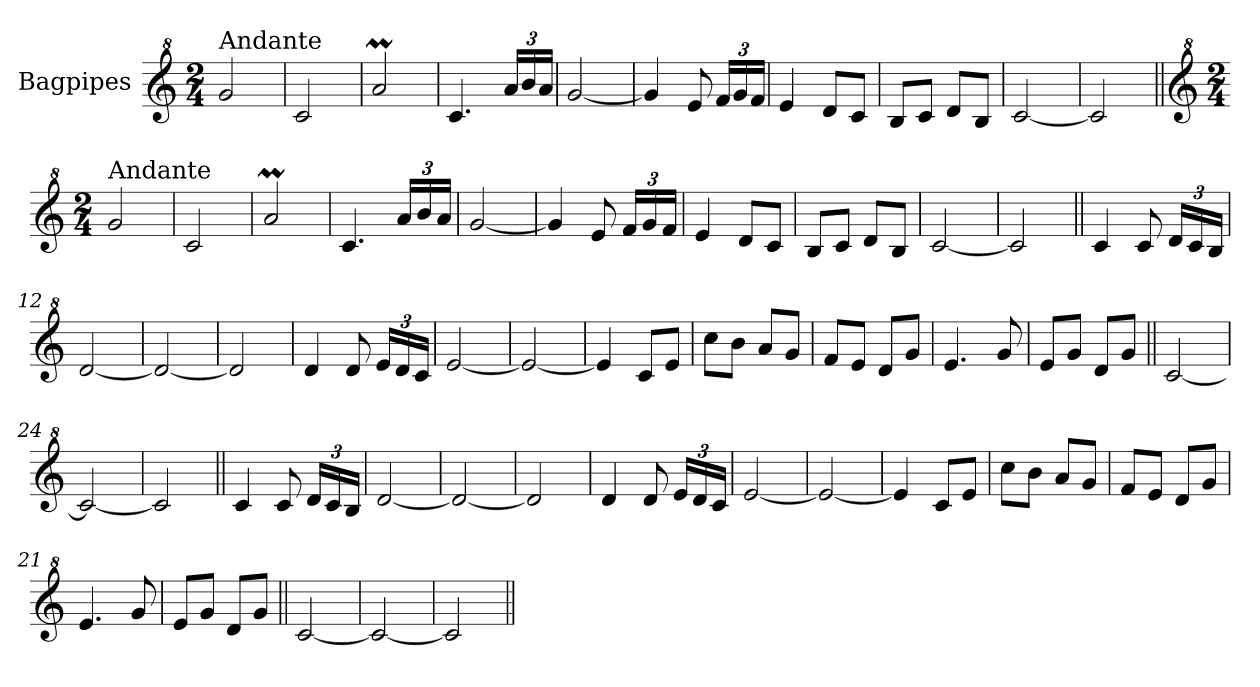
**kern
*part1
*staff1
*I"Bagpipes
*I'Bag
*clefG^2
*k[]
*M2/4
=1||
!LO:TX:a:t=Andante
2gg/
=2
2cc/
=3
2aaM/
=4
4.cc/
*Xbrackettup
24aa/LL
24bb/
24aa/JJ
=5
[2gg/
=6
4gg/]
8ee/
24ff/LL
24gg/
24ff/JJ
=7
4ee/
8dd/L
8cc/J
=8
8b/L
8cc/J
8dd/L
8b/J
=9
[2cc/
=10
2cc/]
=1a||
*clefG^2
*k[]
*M2/4
!LO:TX:a:t=Andante
2gg/
=2a
2cc/
=3a
2aaM/
=4a
4.cc/
24aa/LL
24bb/
24aa/JJ
=5a
[2gg/
=6a
4gg/]
8ee/
24ff/LL
24gg/
24ff/JJ
=7a
4ee/
8dd/L
8cc/J
=8a
8b/L
8cc/J
8dd/L
8b/J
=9a
[2cc/
=10a
2cc/]
=11||
4cc/
8cc/
24dd/LL
24cc/
24b/JJ
=12
[2dd/
=13
2dd/_
=14
2dd/]
=15
4dd/
8dd/
24ee/LL
24dd/
24cc/JJ
=16
[2ee/
=17
2ee/_
=18
4ee/]
8cc/L
8ee/J
=19
8ccc\L
8bb\J
8aa/L
8gg/J
=20
8ff/L
8ee/J
8dd/L
8gg/J
=21
4.ee/
8gg/
=22
8ee/L
8gg/J
8dd/L
8gg/J
=23||
[2cc/
=24
2cc/_
=25
2cc/]
=11a||
4cc/
8cc/
24dd/LL
24cc/
24b/JJ
=12a
[2dd/
=13a
2dd/_
=14a
2dd/]
=15a
4dd/
8dd/
24ee/LL
24dd/
24cc/JJ
=16a
[2ee/
=17a
2ee/_
=18a
4ee/]
8cc/L
8ee/J
=19a
8ccc\L
8bb\J
8aa/L
8gg/J
=20a
8ff/L
8ee/J
8dd/L
8gg/J
=21a
4.ee/
8gg/
=22a
8ee/L
8gg/J
8dd/L
8gg/J
=23a||
[2cc/
=24a
2cc/_
=25a
2cc/]
=||
*-
